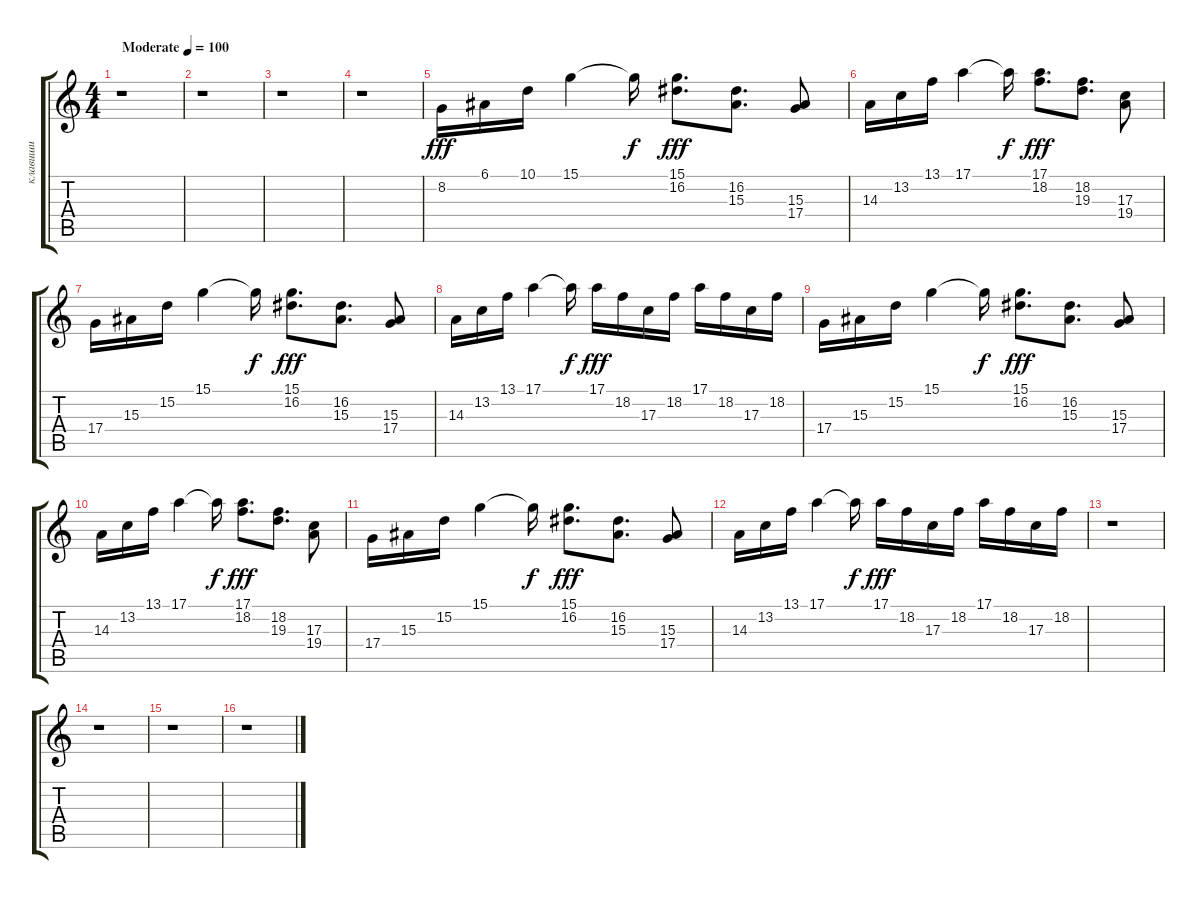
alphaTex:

\track ("клавиши" "клавиши") {instrument musicbox}
\staff {score tabs}
\tuning (E4 B3 G3 D3 A2 E2) {hide}
\ts (4 4)
\tempo (100 "Moderate")
\clef g2
\ks c
r.1{dy fff instrument musicbox} |
r.1 |
r.1 |
r.1 |
8.2.16 6.1.16 10.1.16 15.1.4 15.1{t}.16{dy f} (15.1 16.2).8{d dy fff} (16.2 15.3).8{d} (15.3 17.4).8 |
14.3.16 13.2.16 13.1.16 17.1.4 17.1{t}.16{dy f} (17.1 18.2).8{d dy fff} (18.2 19.3).8{d} (17.3 19.4).8 |
17.4.16 15.3.16 15.2.16 15.1.4 15.1{t}.16{dy f} (15.1 16.2).8{d dy fff} (16.2 15.3).8{d} (15.3 17.4).8 |
14.3.16 13.2.16 13.1.16 17.1.4 17.1{t}.16{dy f} 17.1.16{dy fff} 18.2.16 17.3.16 18.2.16 17.1.16 18.2.16 17.3.16 18.2.16 |
17.4.16 15.3.16 15.2.16 15.1.4 15.1{t}.16{dy f} (15.1 16.2).8{d dy fff} (16.2 15.3).8{d} (15.3 17.4).8 |
14.3.16 13.2.16 13.1.16 17.1.4 17.1{t}.16{dy f} (17.1 18.2).8{d dy fff} (18.2 19.3).8{d} (17.3 19.4).8 |
17.4.16 15.3.16 15.2.16 15.1.4 15.1{t}.16{dy f} (15.1 16.2).8{d dy fff} (16.2 15.3).8{d} (15.3 17.4).8 |
14.3.16 13.2.16 13.1.16 17.1.4 17.1{t}.16{dy f} 17.1.16{dy fff} 18.2.16 17.3.16 18.2.16 17.1.16 18.2.16 17.3.16 18.2.16 |
r.1 |
r.1 |
r.1 |
r.1
